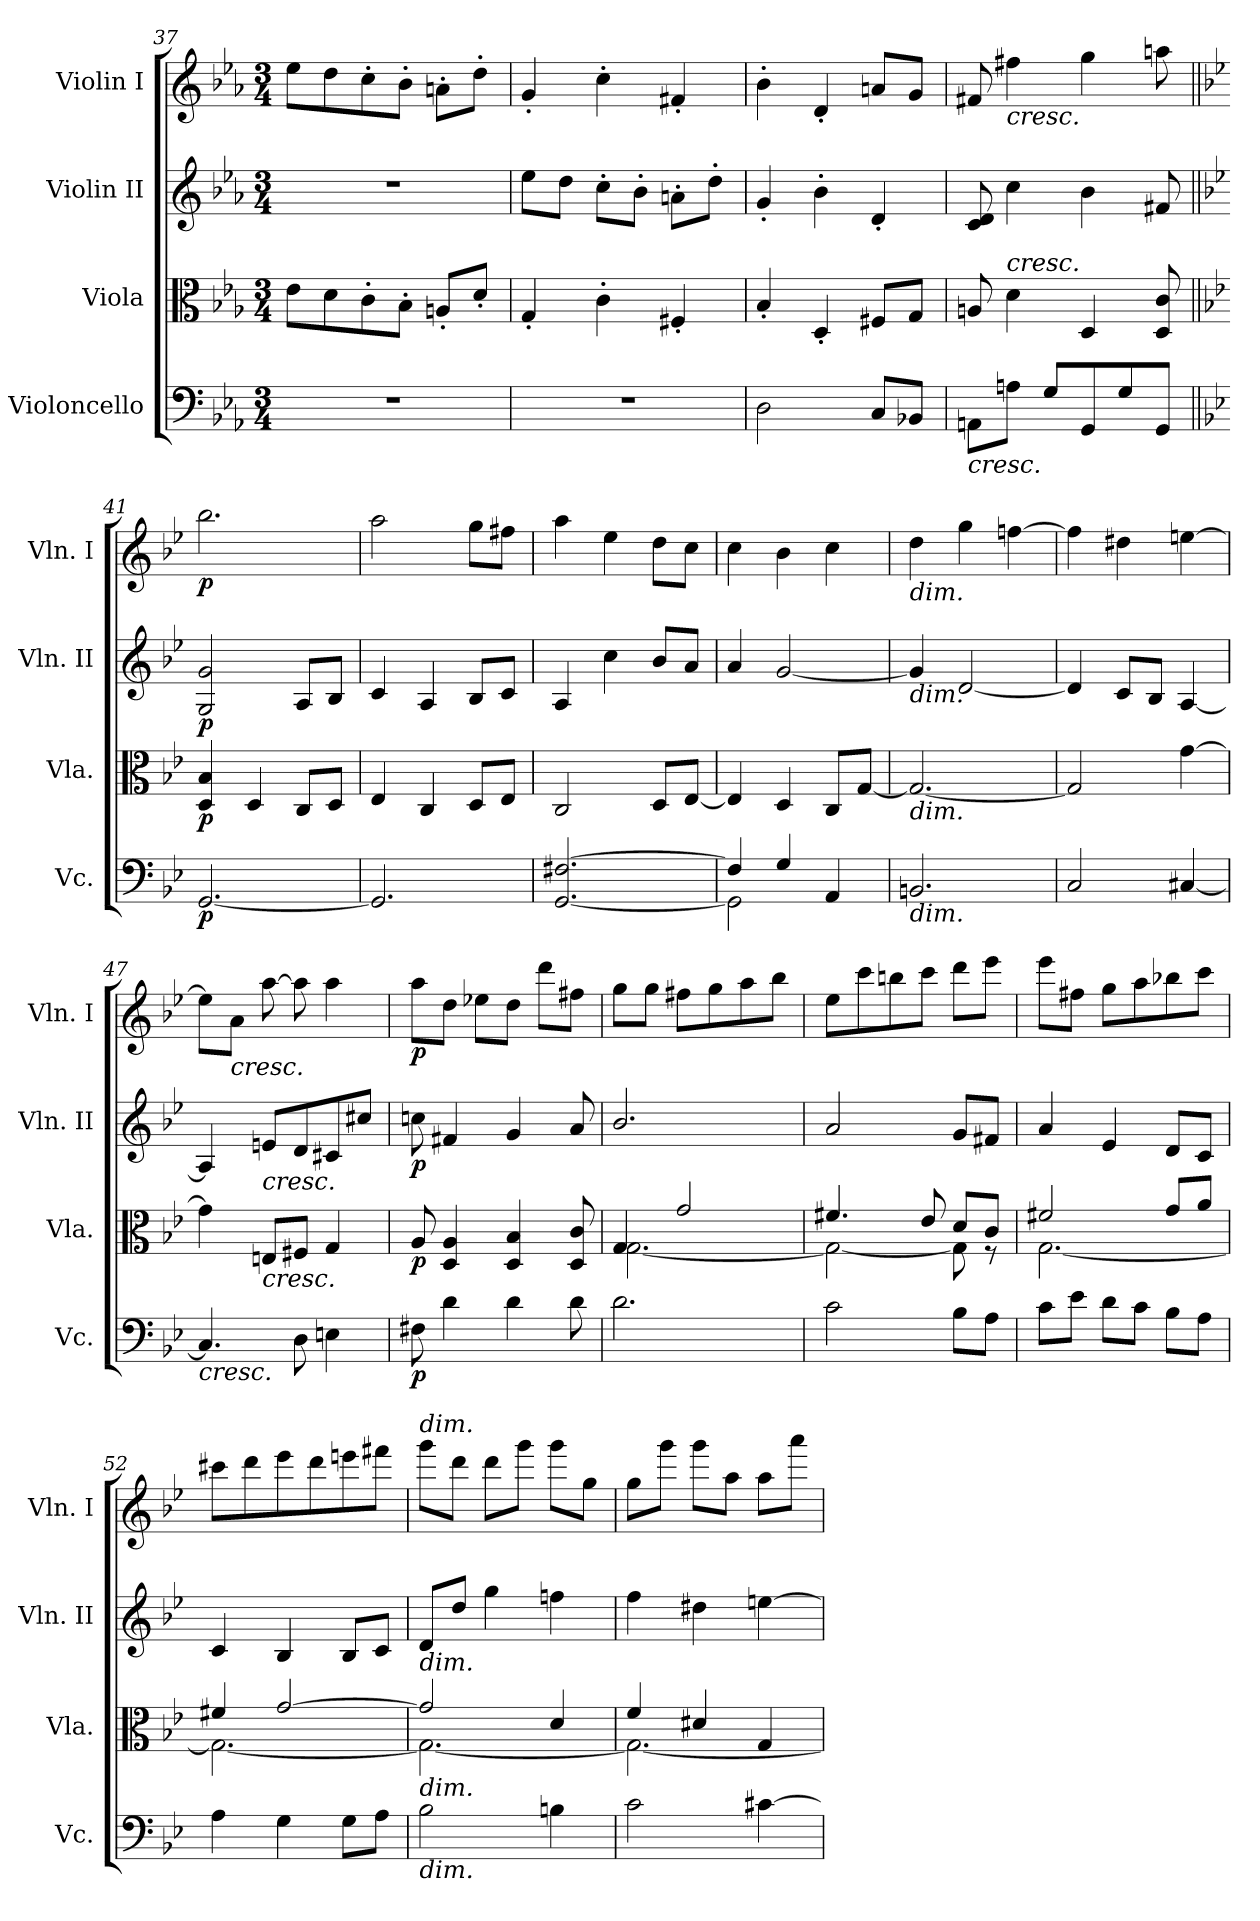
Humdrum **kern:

**kern	**dynam	**kern	**dynam	**kern	**dynam	**kern	**dynam
*part4	*part4	*part3	*part3	*part2	*part2	*part1	*part1
*staff4	*staff4	*staff3	*staff3	*staff2	*staff2	*staff1	*staff1
*I"Violoncello	*	*I"Viola	*	*I"Violin II	*	*I"Violin I	*
*I'Vc.	*	*I'Vla.	*	*I'Vln. II	*	*I'Vln. I	*
*clefF4	*	*clefC3	*	*clefG2	*	*clefG2	*
*k[b-e-a-]	*	*k[b-e-a-]	*	*k[b-e-a-]	*	*k[b-e-a-]	*
*E-:	*	*E-:	*	*E-:	*	*E-:	*
*M3/4	*	*M3/4	*	*M3/4	*	*M3/4	*
=37	=37	=37	=37	=37	=37	=37	=37
2.r	.	8e-\L	.	2.r	.	8ee-\L	.
.	.	8d\	.	.	.	8dd\	.
.	.	8c'\	.	.	.	8cc'\	.
.	.	8B-'\J	.	.	.	8b-'\J	.
.	.	8An'/L	.	.	.	8an'\L	.
.	.	8d'/J	.	.	.	8dd'\J	.
=38	=38	=38	=38	=38	=38	=38	=38
2.r	.	4G'/	.	8ee-\L	.	4g'/	.
.	.	.	.	8dd\J	.	.	.
.	.	4c'\	.	8cc'\L	.	4cc'\	.
.	.	.	.	8b-'\J	.	.	.
.	.	4F#X'/	.	8an'\L	.	4f#X'/	.
.	.	.	.	8dd'\J	.	.	.
=39	=39	=39	=39	=39	=39	=39	=39
2D\	.	4B-'/	.	4g'/	.	4b-'\	.
.	.	4D'/	.	4b-'\	.	4d'/	.
8C/L	.	8F#X/L	.	4d'/	.	8an/L	.
8BB-X/J	.	8G/J	.	.	.	8g/J	.
=40	=40	=40	=40	=40	=40	=40	=40
!LO:TX:b:i:t=cresc.	!	!	!	!	!	!	!
8AAn\L	.	8An/	.	8c/ 8d/	.	8f#X/	.
!	!	!	!	!	!	!LO:TX:b:i:t=cresc.	!
!	!	!LO:TX:a:i:t=cresc.	!	!	!	!	!
8An\J	.	4d\	.	4cc\	.	4ff#X\	.
8G/L	.	.	.	.	.	.	.
8GG/	.	4D/	.	4b-\	.	4gg\	.
8G/	.	.	.	.	.	.	.
8GG/J	.	8D/ 8c/	.	8f#X/	.	8aan\	.
=41||	=41||	=41||	=41||	=41||	=41||	=41||	=41||
*k[b-e-]	*	*k[b-e-]	*	*k[b-e-]	*	*k[b-e-]	*
*g:	*	*g:	*	*g:	*	*g:	*
!	!LO:DY:b	!	!LO:DY:b	!	!LO:DY:b	!	!LO:DY:b
[2.GG/	p	4D/ 4B-/	p	2G/ 2g/	p	2.bb-\	p
.	.	4D/	.	.	.	.	.
.	.	8C/L	.	8A/L	.	.	.
.	.	8D/J	.	8B-/J	.	.	.
=42	=42	=42	=42	=42	=42	=42	=42
2.GG/]	.	4E-/	.	4c/	.	2aa\	.
.	.	4C/	.	4A/	.	.	.
.	.	8D/L	.	8B-/L	.	8gg\L	.
.	.	8E-/J	.	8c/J	.	8ff#X\J	.
=43	=43	=43	=43	=43	=43	=43	=43
[2.GG/ [2.F#X/	.	2C/	.	4A/	.	4aa\	.
.	.	.	.	4cc\	.	4ee-\	.
.	.	8D/L	.	8b-/L	.	8dd\L	.
.	.	[8E-/J	.	8a/J	.	8cc\J	.
=44	=44	=44	=44	=44	=44	=44	=44
*^	*	*	*	*	*	*	*
4F#/]	2GG\]	.	4E-/]	.	4a/	.	4cc\	.
4G/	.	.	4D/	.	[2g/	.	4b-\	.
4AA/	4ryy	.	8C/L	.	.	.	4cc\	.
.	.	.	[8G/J	.	.	.	.	.
*v	*v	*	*	*	*	*	*	*
=45	=45	=45	=45	=45	=45	=45	=45
!	!	!	!	!	!	!LO:TX:b:i:t=dim.	!
!	!	!	!	!LO:TX:b:i:t=dim.	!	!	!
!	!	!LO:TX:b:i:t=dim.	!	!	!	!	!
!LO:TX:b:i:t=dim.	!	!	!	!	!	!	!
2.BBn/	.	2.G/_	.	4g/]	.	4dd\	.
.	.	.	.	[2d/	.	4gg\	.
.	.	.	.	.	.	[4ffn\	.
=46	=46	=46	=46	=46	=46	=46	=46
2C/	.	2G/]	.	4d/]	.	4ff\]	.
.	.	.	.	8c/L	.	4dd#X\	.
.	.	.	.	8B-/J	.	.	.
[4C#X/	.	[4g\	.	[4A/	.	[4een\	.
=47	=47	=47	=47	=47	=47	=47	=47
!LO:TX:b:i:t=cresc.	!	!	!	!	!	!	!
4.C#/]	.	4g\]	.	4A/]	.	8ee\L]	.
!	!	!	!	!	!	!LO:TX:b:i:t=cresc.	!
.	.	.	.	.	.	8a\J	.
!	!	!	!	!LO:TX:b:i:t=cresc.	!	!	!
!	!	!LO:TX:b:i:t=cresc.	!	!	!	!	!
.	.	8En/L	.	8en/L	.	[8aa\	.
8D\	.	8F#X/J	.	8d/	.	8aa\]	.
4En\	.	4G/	.	8c#X/	.	4aa\	.
.	.	.	.	8cc#X/J	.	.	.
=48	=48	=48	=48	=48	=48	=48	=48
!	!LO:DY:b	!	!LO:DY:b	!	!LO:DY:b	!	!LO:DY:b
8F#X\	p	8A/	p	8ccn\	p	8aa\L	p
4d\	.	4D/ 4A/	.	4f#X/	.	8dd\J	.
.	.	.	.	.	.	8ee-X\L	.
4d\	.	4D/ 4B-/	.	4g/	.	8dd\J	.
.	.	.	.	.	.	8ddd\L	.
8d\	.	8D/ 8c/	.	8a/	.	8ff#X\J	.
=49	=49	=49	=49	=49	=49	=49	=49
*	*	*^	*	*	*	*	*
2.d\	.	4G/	[2.G\	.	2.b-/	.	8gg\L	.
.	.	.	.	.	.	.	8gg\J	.
.	.	2g/	.	.	.	.	8ff#X\L	.
.	.	.	.	.	.	.	8gg\	.
.	.	.	.	.	.	.	8aa\	.
.	.	.	.	.	.	.	8bb-\J	.
=50	=50	=50	=50	=50	=50	=50	=50	=50
2c\	.	4.f#X/	2G\_	.	2a/	.	8ee-\L	.
.	.	.	.	.	.	.	8ccc\	.
.	.	.	.	.	.	.	8bbn\	.
.	.	8e-/	.	.	.	.	8ccc\J	.
8B-\L	.	8d/L	8G\]	.	8g/L	.	8ddd\L	.
8A\J	.	8c/J	8r	.	8f#X/J	.	8eee-\J	.
=51	=51	=51	=51	=51	=51	=51	=51	=51
8c\L	.	2f#X/	[2.G\	.	4a/	.	8eee-\L	.
8e-\J	.	.	.	.	.	.	8ff#X\J	.
8d\L	.	.	.	.	4e-/	.	8gg\L	.
8c\J	.	.	.	.	.	.	8aa\	.
8B-\L	.	8g/L	.	.	8d/L	.	8bb-X\	.
8A\J	.	8a/J	.	.	8c/J	.	8ccc\J	.
=52	=52	=52	=52	=52	=52	=52	=52	=52
4A\	.	4f#X/	2.G\_	.	4c/	.	8ccc#X\L	.
.	.	.	.	.	.	.	8ddd\	.
4G\	.	[2g/	.	.	4B-/	.	8eee-\	.
.	.	.	.	.	.	.	8ddd\	.
8G\L	.	.	.	.	8B-/L	.	8eeen\	.
8A\J	.	.	.	.	8c/J	.	8fff#X\J	.
=53	=53	=53	=53	=53	=53	=53	=53	=53
!	!	!	!	!	!	!	!LO:TX:a:i:t=dim.	!
!	!	!	!	!	!LO:TX:b:i:t=dim.	!	!	!
!	!	!LO:TX:b:i:t=dim.	!	!	!	!	!	!
!LO:TX:b:i:t=dim.	!	!	!	!	!	!	!	!
2B-\	.	2g/]	2.G\_	.	8d/L	.	8ggg\L	.
.	.	.	.	.	8dd/J	.	8ddd\J	.
.	.	.	.	.	4gg\	.	8ddd\L	.
.	.	.	.	.	.	.	8ggg\J	.
4Bn\	.	4d/	.	.	4ffn\	.	8ggg\L	.
.	.	.	.	.	.	.	8gg\J	.
=54	=54	=54	=54	=54	=54	=54	=54	=54
2c\	.	4f/	2.G\_	.	4ff\	.	8gg\L	.
.	.	.	.	.	.	.	8ggg\J	.
.	.	4d#X/	.	.	4dd#X\	.	8ggg\L	.
.	.	.	.	.	.	.	8aa\J	.
[4c#X\	.	4G/	.	.	[4een\	.	8aa\L	.
.	.	.	.	.	.	.	8aaa\J	.
*	*	*v	*v	*	*	*	*	*
=	=	=	=	=	=	=	=
*-	*-	*-	*-	*-	*-	*-	*-
